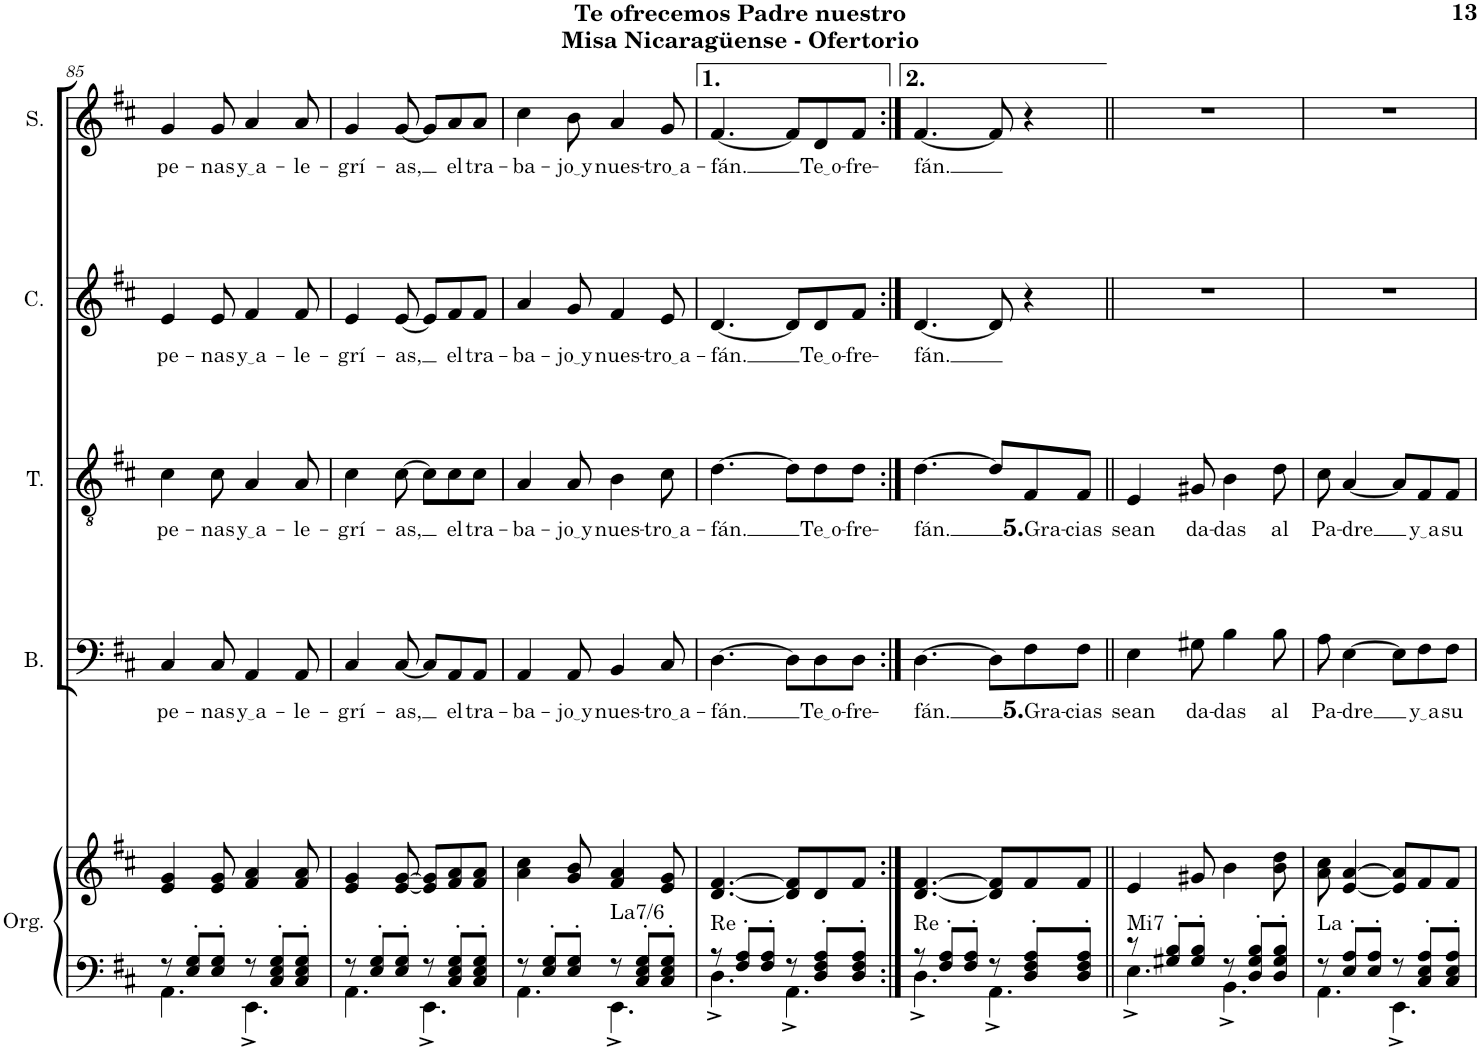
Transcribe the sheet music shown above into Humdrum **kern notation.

**kern	**kern	**harte	**kern	**text	**kern	**text	**kern	**text	**kern	**text
*part5	*part5	*part5	*part4	*part4	*part3	*part3	*part2	*part2	*part1	*part1
*staff6	*staff5	*	*staff4	*staff4	*staff3	*staff3	*staff2	*staff2	*staff1	*staff1
*I"Órgano	*	*	*I"Bajo	*	*I"Tenor	*	*I"Contralto	*	*I"Soprano	*
*	*	*	*I'B.	*	*I'T.	*	*I'C.	*	*I'S.	*
!!LO:PB:g=z
*clefF4	*clefG2	*	*clefF4	*	*clefGv2	*	*clefG2	*	*clefG2	*
*k[f#c#]	*k[f#c#]	*	*k[f#c#]	*	*k[f#c#]	*	*k[f#c#]	*	*k[f#c#]	*
*M6/8	*M6/8	*	*M6/8	*	*M6/8	*	*M6/8	*	*M6/8	*
=85	=85	=85	=85	=85	=85	=85	=85	=85	=85	=85
*^	*	*	*	*	*	*	*	*	*	*
!	!	!	!	!	!LO:LY:b	!	!LO:LY:b	!	!LO:LY:b	!	!LO:LY:b
8r	4.AA\	4e/ 4g/	.	4C#/	pe-	4c#\	pe-	4e/	pe-	4g/	pe-
8E/' 8G/'L	.	.	.	.	.	.	.	.	.	.	.
!	!	!	!	!	!LO:LY:b	!	!LO:LY:b	!	!LO:LY:b	!	!LO:LY:b
8E/' 8G/'J	.	8e/ 8g/	.	8C#/	-nas	8c#\	-nas	8e/	-nas	8g/	-nas
!	!	!	!	!	!LO:LY:b	!	!LO:LY:b	!	!LO:LY:b	!	!LO:LY:b
8r	4.EE^\	4f#/ 4a/	.	4AA/	y a	4A/	y a	4f#/	y a	4a/	y a
8C#/' 8E/' 8G/'L	.	.	.	.	.	.	.	.	.	.	.
!	!	!	!	!	!LO:LY:b	!	!LO:LY:b	!	!LO:LY:b	!	!LO:LY:b
8C#/' 8E/' 8G/'J	.	8f#/ 8a/	.	8AA/	-le-	8A/	-le-	8f#/	-le-	8a/	-le-
=86	=86	=86	=86	=86	=86	=86	=86	=86	=86	=86	=86
!	!	!	!	!	!LO:LY:b	!	!LO:LY:b	!	!LO:LY:b	!	!LO:LY:b
8r	4.AA\	4e/ 4g/	.	4C#/	-grí-	4c#\	-grí-	4e/	-grí-	4g/	-grí-
8E/' 8G/'L	.	.	.	.	.	.	.	.	.	.	.
!	!	!	!	!	!LO:LY:b	!	!LO:LY:b	!	!LO:LY:b	!	!LO:LY:b
8E/' 8G/'J	.	[8e/ [8g/	.	[8C#/	-as,	[8c#\	-as,	[8e/	-as,	[8g/	-as,
8r	4.EE^\	8e/] 8g/]L	.	8C#/L]	.	8c#\L]	.	8e/L]	.	8g/L]	.
!	!	!	!	!	!LO:LY:b	!	!LO:LY:b	!	!LO:LY:b	!	!LO:LY:b
8C#/' 8E/' 8G/'L	.	8f#/ 8a/	.	8AA/	el	8c#\	el	8f#/	el	8a/	el
!	!	!	!	!	!LO:LY:b	!	!LO:LY:b	!	!LO:LY:b	!	!LO:LY:b
8C#/' 8E/' 8G/'J	.	8f#/ 8a/J	.	8AA/J	tra-	8c#\J	tra-	8f#/J	tra-	8a/J	tra-
=87	=87	=87	=87	=87	=87	=87	=87	=87	=87	=87	=87
!	!	!	!	!	!LO:LY:b	!	!LO:LY:b	!	!LO:LY:b	!	!LO:LY:b
8r	4.AA\	4a\ 4cc#\	.	4AA/	-ba-	4A/	-ba-	4a/	-ba-	4cc#\	-ba-
8E/' 8G/'L	.	.	.	.	.	.	.	.	.	.	.
!	!	!	!	!	!LO:LY:b	!	!LO:LY:b	!	!LO:LY:b	!	!LO:LY:b
8E/' 8G/'J	.	8g/ 8b/	.	8AA/	jo y	8A/	jo y	8g/	jo y	8b\	jo y
!	!	!	!LO:H:kt=La7/6	!	!LO:LY:b	!	!LO:LY:b	!	!LO:LY:b	!	!LO:LY:b
8r	4.EE^\	4f#/ 4a/	N	4BB/	nues-	4B\	nues-	4f#/	nues-	4a/	nues-
8C#/' 8E/' 8G/'L	.	.	.	.	.	.	.	.	.	.	.
!	!	!	!	!	!LO:LY:b	!	!LO:LY:b	!	!LO:LY:b	!	!LO:LY:b
8C#/' 8E/' 8G/'J	.	8e/ 8g/	.	8C#/	tro a	8c#\	tro a	8e/	tro a	8g/	tro a
=88	=88	=88	=88	=88	=88	=88	=88	=88	=88	=88	=88
!	!	!	!LO:H:kt=Re	!	!LO:LY:b	!	!LO:LY:b	!	!LO:LY:b	!	!LO:LY:b
8r	4.D^\	[4.d/ [4.f#/	N	[4.D\	-fán.	[4.d\	-fán.	[4.d/	-fán.	[4.f#/	-fán.
8F#/' 8A/'L	.	.	.	.	.	.	.	.	.	.	.
8F#/' 8A/'J	.	.	.	.	.	.	.	.	.	.	.
8r	4.AA^\	8d/] 8f#/]L	.	8D\L]	.	8d\L]	.	8d/L]	.	8f#/L]	.
!	!	!	!	!	!LO:LY:b	!	!LO:LY:b	!	!LO:LY:b	!	!LO:LY:b
8D/' 8F#/' 8A/'L	.	8d/	.	8D\	Te o	8d\	Te o	8d/	Te o	8d/	Te o
!	!	!	!	!	!LO:LY:b	!	!LO:LY:b	!	!LO:LY:b	!	!LO:LY:b
8D/' 8F#/' 8A/'J	.	8f#/J	.	8D\J	-fre-	8d\J	-fre-	8f#/J	-fre-	8f#/J	-fre-
=89:|!	=89:|!	=89:|!	=89:|!	=89:|!	=89:|!	=89:|!	=89:|!	=89:|!	=89:|!	=89:|!	=89:|!
!	!	!	!LO:H:kt=Re	!	!LO:LY:b	!	!LO:LY:b	!	!LO:LY:b	!	!LO:LY:b
8r	4.D^\	[4.d/ [4.f#/	N	[4.D\	-fán.	[4.d\	-fán.	[4.d/	-fán.	[4.f#/	-fán.
8F#/' 8A/'L	.	.	.	.	.	.	.	.	.	.	.
8F#/' 8A/'J	.	.	.	.	.	.	.	.	.	.	.
8r	4.AA^\	8d/] 8f#/]L	.	8D\L]	.	8d/L]	.	8d/]	.	8f#/]	.
!	!	!	!	!	!LO:LY:b	!	!LO:LY:b	!	!	!	!
8D/' 8F#/' 8A/'L	.	8f#/	.	8F#\	5. Gra	8F#/	5. Gra	4r	.	4r	.
!	!	!	!	!	!LO:LY:b	!	!LO:LY:b	!	!	!	!
8D/' 8F#/' 8A/'J	.	8f#/J	.	8F#\J	-cias	8F#/J	-cias	.	.	.	.
=90||	=90||	=90||	=90||	=90||	=90||	=90||	=90||	=90||	=90||	=90||	=90||
!	!	!	!LO:H:kt=Mi7	!	!LO:LY:b	!	!LO:LY:b	!	!	!	!
8r	4.E^\	4e/	N	4E\	sean	4E/	sean	2.r	.	2.r	.
8G#X/' 8B/'L	.	.	.	.	.	.	.	.	.	.	.
!	!	!	!	!	!LO:LY:b	!	!LO:LY:b	!	!	!	!
8G#/' 8B/'J	.	8g#X/	.	8G#X\	da-	8G#X/	da-	.	.	.	.
!	!	!	!	!	!LO:LY:b	!	!LO:LY:b	!	!	!	!
8r	4.BB^\	4b\	.	4B\	-das	4B\	-das	.	.	.	.
8D/' 8G#/' 8B/'L	.	.	.	.	.	.	.	.	.	.	.
!	!	!	!	!	!LO:LY:b	!	!LO:LY:b	!	!	!	!
8D/' 8G#/' 8B/'J	.	8b\ 8dd\	.	8B\	al	8d\	al	.	.	.	.
=91	=91	=91	=91	=91	=91	=91	=91	=91	=91	=91	=91
!	!	!	!LO:H:kt=La	!	!LO:LY:b	!	!LO:LY:b	!	!	!	!
8r	4.AA\	8a\ 8cc#\	N	8A\	-Pa-	8c#\	Pa-	2.r	.	2.r	.
!	!	!	!	!	!LO:LY:b	!	!LO:LY:b	!	!	!	!
8E/' 8A/'L	.	[4e/ [4a/	.	[4E\	-dre	[4A/	-dre	.	.	.	.
8E/' 8A/'J	.	.	.	.	.	.	.	.	.	.	.
8r	4.EE^\	8e/] 8a/]L	.	8E\L]	.	8A/L]	.	.	.	.	.
!	!	!	!	!	!LO:LY:b	!	!LO:LY:b	!	!	!	!
8C#/' 8E/' 8A/'L	.	8f#/	.	8F#\	y a	8F#/	y a	.	.	.	.
!	!	!	!	!	!LO:LY:b	!	!LO:LY:b	!	!	!	!
8C#/' 8E/' 8A/'J	.	8f#/J	.	8F#\J	su	8F#/J	su	.	.	.	.
*v	*v	*	*	*	*	*	*	*	*	*	*
=	=	=	=	=	=	=	=	=	=	=
*-	*-	*-	*-	*-	*-	*-	*-	*-	*-	*-
